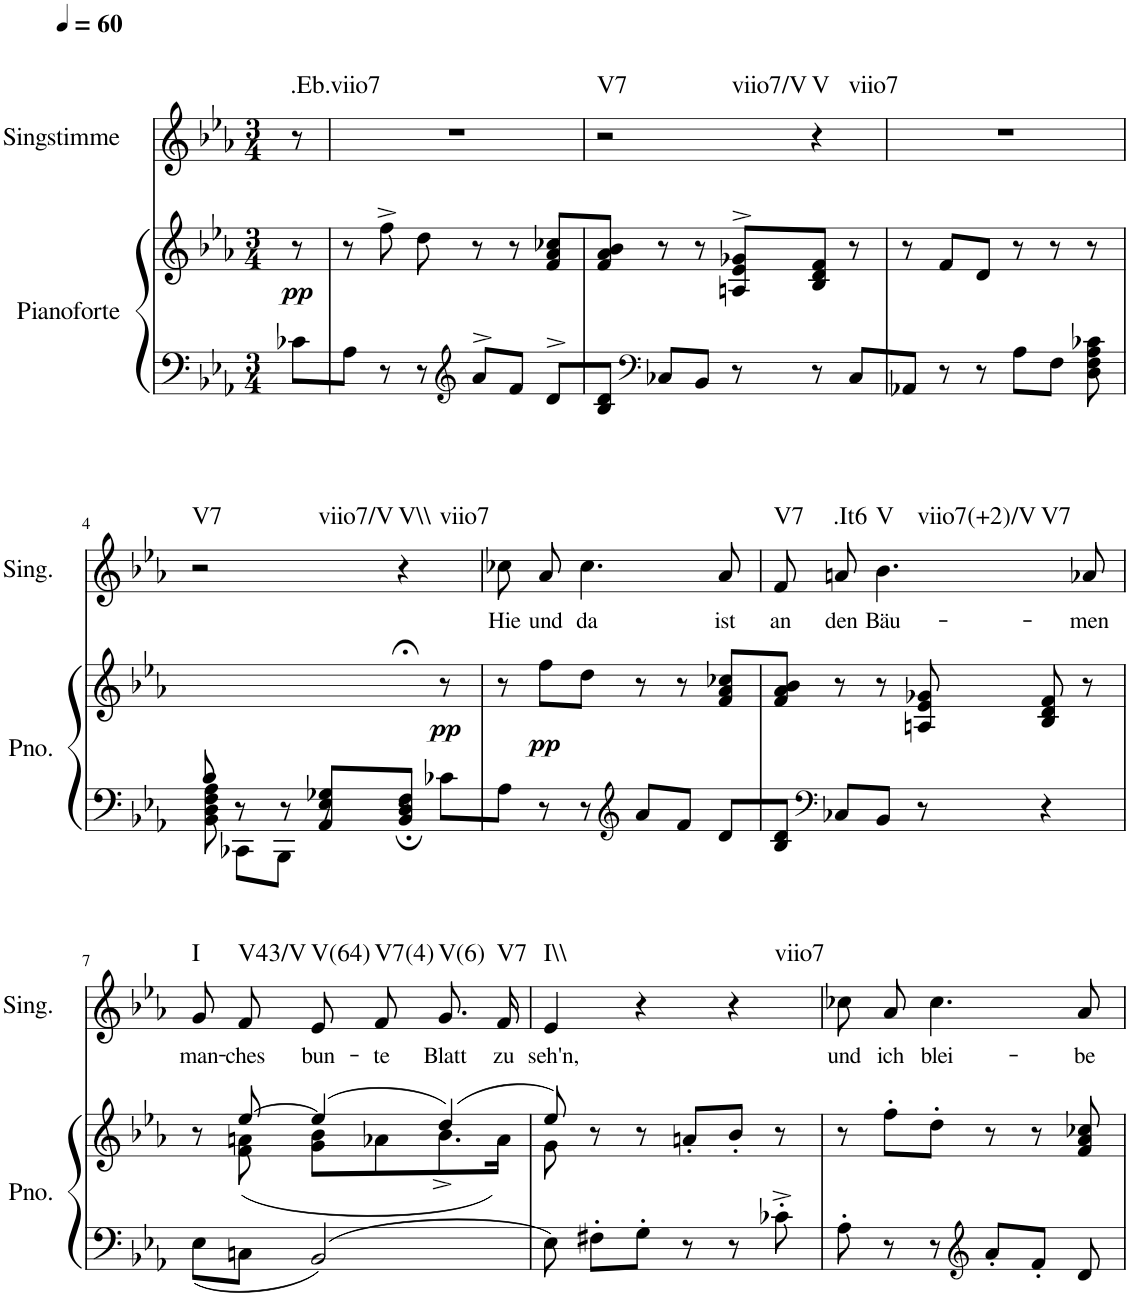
**kern	**kern	**dynam	**kern	**text	**harte
*part2	*part2	*part2	*part1	*part1	*part1
*staff3	*staff2	*staff2/3	*staff1	*staff1	*
*I"Pianoforte	*	*	*I"Singstimme	*	*
*I'Pno.	*	*	*I'Sing.	*	*
*clefF4	*clefG2	*	*clefG2	*	*
*k[b-e-a-]	*k[b-e-a-]	*	*k[b-e-a-]	*	*
*M3/4	*M3/4	*	*M3/4	*	*
*MM60	*MM60	*	*MM60	*	*
=	=	=	=	=	=
!	!	!LO:DY:b	!	!	!LO:H:kt=.Eb.viio7
8c-X\L	8r	pp	8r	.	N
=1	=1	=1	=1	=1	=1
8A-\J	8r	.	2.r	.	.
8r	8ff^\	.	.	.	.
8r	8dd\	.	.	.	.
*clefG2	*	*	*	*	*
8a-^>/L	8r	.	.	.	.
8f/J	8r	.	.	.	.
8d^>/L	8f/ 8a-/ 8cc-X/L	.	.	.	.
=2	=2	=2	=2	=2	=2
!	!	!	!	!	!LO:H:n=1:kt=V7
!	!	!	!	!	!LO:H:n=2:kt=viio7/V
8B-/ 8d/J	8f/ 8a-/ 8b-/J	.	2r	.	N N
*clefF4	*	*	*	*	*
8C-X/L	8r	.	.	.	.
8BB-/J	8r	.	.	.	.
8r	8An/^> 8e-/^> 8g-X/^>L	.	.	.	.
!	!	!	!	!	!LO:H:n=1:kt=V
!	!	!	!	!	!LO:H:n=2:kt=viio7
8r	8B-/ 8d/ 8f/J	.	4r	.	N N
8C-/L	8r	.	.	.	.
=3	=3	=3	=3	=3	=3
8AA-X/J	8r	.	2.r	.	.
8r	8f/L	.	.	.	.
8r	8d/J	.	.	.	.
8A-\L	8r	.	.	.	.
8F\J	8r	.	.	.	.
8D\ 8F\ 8A-\ 8c-X\	8r	.	.	.	.
!!LO:LB:g=z
=4	=4	=4	=4	=4	=4
*^	*	*	*	*	*
!	!	!	!	!	!	!LO:H:n=1:kt=V7
!	!	!	!	!	!	!LO:H:n=2:kt=viio7/V
8B-/	8BB-\ 8D\ 8F\ 8A-\	8ryy	.	2r	.	N N
4ryy	8CC-X\L	8r	.	.	.	.
.	8BBB-\J	8r	.	.	.	.
8AA-/ 8E-/ 8G-X/L	8r	4ryy	.	.	.	.
!	!	!	!	!	!	!LO:H:n=1:kt=V\\
!	!	!	!	!	!	!LO:H:n=2:kt=viio7
8BB-/;< 8D/;< 8F/;<J	8r;	.	.	4r	.	N N
!	!	!	!LO:DY:b	!	!	!
8ryy	8c-X\L	8r	pp	.	.	.
=5	=5	=5	=5	=5	=5	=5
!	!	!	!	!	!LO:LY:b	!
*v	*v	*	*	*	*	*
8A-\J	8r	.	8cc-X\L	Hie	.
!	!	!LO:DY:b	!	!LO:LY:b	!
8r	8ff\L	pp	8a-\J	und	.
!	!	!	!	!LO:LY:b	!
8r	8dd\J	.	4.cc-\	da	.
*clefG2	*	*	*	*	*
8a-/L	8r	.	.	.	.
8f/J	8r	.	.	.	.
!	!	!	!	!LO:LY:b	!
8d/L	8f/ 8a-/ 8cc-X/L	.	8a-/	ist	.
=6	=6	=6	=6	=6	=6
!	!	!	!	!LO:LY:b	!LO:H:kt=V7
8B-/ 8d/J	8f/ 8a-/ 8b-/J	.	8f/	an	N
*clefF4	*	*	*	*	*
!	!	!	!	!LO:LY:b	!LO:H:kt=.It6
8C-X/L	8r	.	8an/	den	N
!	!	!	!	!LO:LY:b	!LO:H:n=1:kt=V
!	!	!	!	!	!LO:H:n=2:kt=viio7(+2)/V
!	!	!	!	!	!LO:H:n=3:kt=V7
8BB-/J	8r	.	4.b-\	Bäu-	N N N
8r	8An/ 8e-/ 8g-X/	.	.	.	.
4r	8B-/ 8d/ 8f/	.	.	.	.
!	!	!	!	!LO:LY:b	!
.	8r	.	8a-X/	-men	.
!!LO:LB:g=z
=7	=7	=7	=7	=7	=7
*	*^	*	*	*	*
!	!	!	!	!	!LO:LY:b	!LO:H:kt=I
8E-\L	8r	8ryy	.	8g/	man-	N
!	!	!	!	!	!LO:LY:b	!LO:H:kt=V43/V
8Cn\J	[8ee-/	(8f\ 8an\	.	8f/	-ches	N
!	!	!	!	!	!LO:LY:b	!LO:H:kt=V(64)
2BB-/	(4ee-/]	8g\ 8b-\L	.	8e-/	bun-	N
!	!	!	!	!	!LO:LY:b	!LO:H:kt=V7(4)
.	.	8a-X\	.	8f/	-te	N
!	!	!	!	!	!LO:LY:b	!LO:H:kt=V(6)
.	(4dd/)	8.b-^\	.	8.g/	Blatt	N
!	!	!	!	!	!LO:LY:b	!LO:H:kt=V7
.	.	16a-\Jk)	.	16f/	zu	N
=8	=8	=8	=8	=8	=8	=8
!	!	!	!	!	!LO:LY:b	!LO:H:kt=I\\
8E-\	8ee-/)	8g\	.	4e-/	seh'n,	N
8F#X'\L	8r	8ryy	.	.	.	.
8G'\J	8r	8ryy	.	4r	.	.
8r	8an'</L	8ryy	.	.	.	.
!	!	!	!	!	!	!LO:H:kt=viio7
8r	8b-'</J	8ryy	.	4r	.	N
8c-X'^\	8r	8ryy	.	.	.	.
=9	=9	=9	=9	=9	=9	=9
!	!	!	!	!	!LO:LY:b	!
*	*v	*v	*	*	*	*
8A-'\	8r	.	8cc-X\L	und	.
!	!	!	!	!LO:LY:b	!
8r	8ff'\L	.	8a-\J	ich	.
!	!	!	!	!LO:LY:b	!
8r	8dd'\J	.	4.cc-\	blei-	.
*clefG2	*	*	*	*	*
8a-'/L	8r	.	.	.	.
8f'/J	8r	.	.	.	.
!	!	!	!	!LO:LY:b	!
8d/	8f/ 8a-/ 8cc-X/	.	8a-/	-be	.
=	=	=	=	=	=
*-	*-	*-	*-	*-	*-
